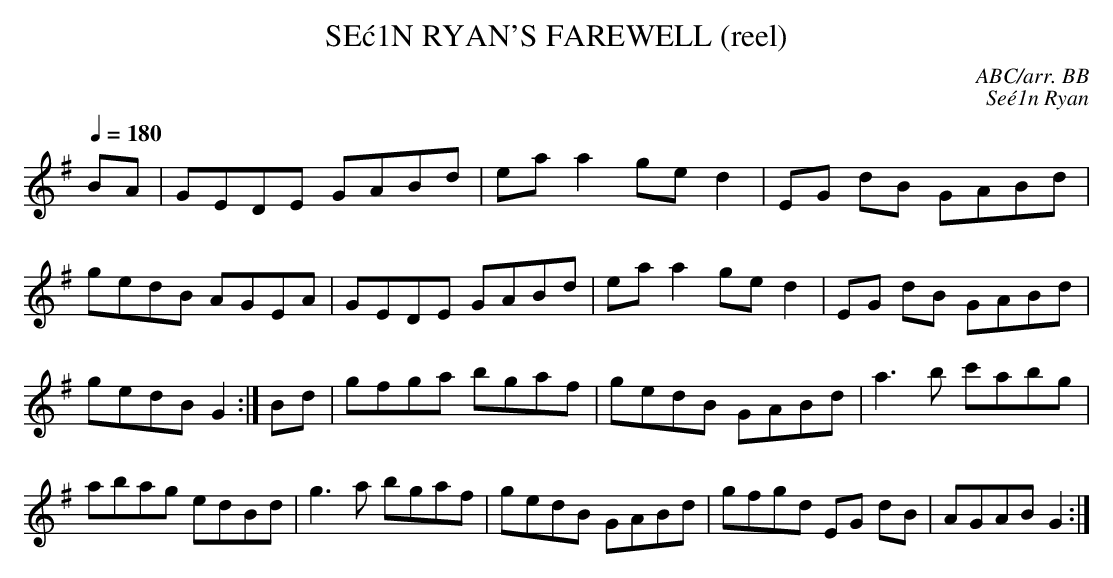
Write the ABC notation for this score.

X:1
T:SE\'c1N RYAN'S FAREWELL (reel)\
C:ABC/arr. BB\
C:Se\'e1n Ryan\
Q:1/4=180\
L:1/8\
M:C\
K:G\
BA|GEDE GABd|eaa2 ged2|EG dB GABd|gedB AGEA|\
GEDE GABd|eaa2 ged2|EG dB GABd|gedB G2:|\
Bd|gfga bgaf|gedB GABd|a3b c'abg|abag edBd|\
g3a bgaf|gedB GABd|gfgd EG dB|AGAB G2:|\
\
\
